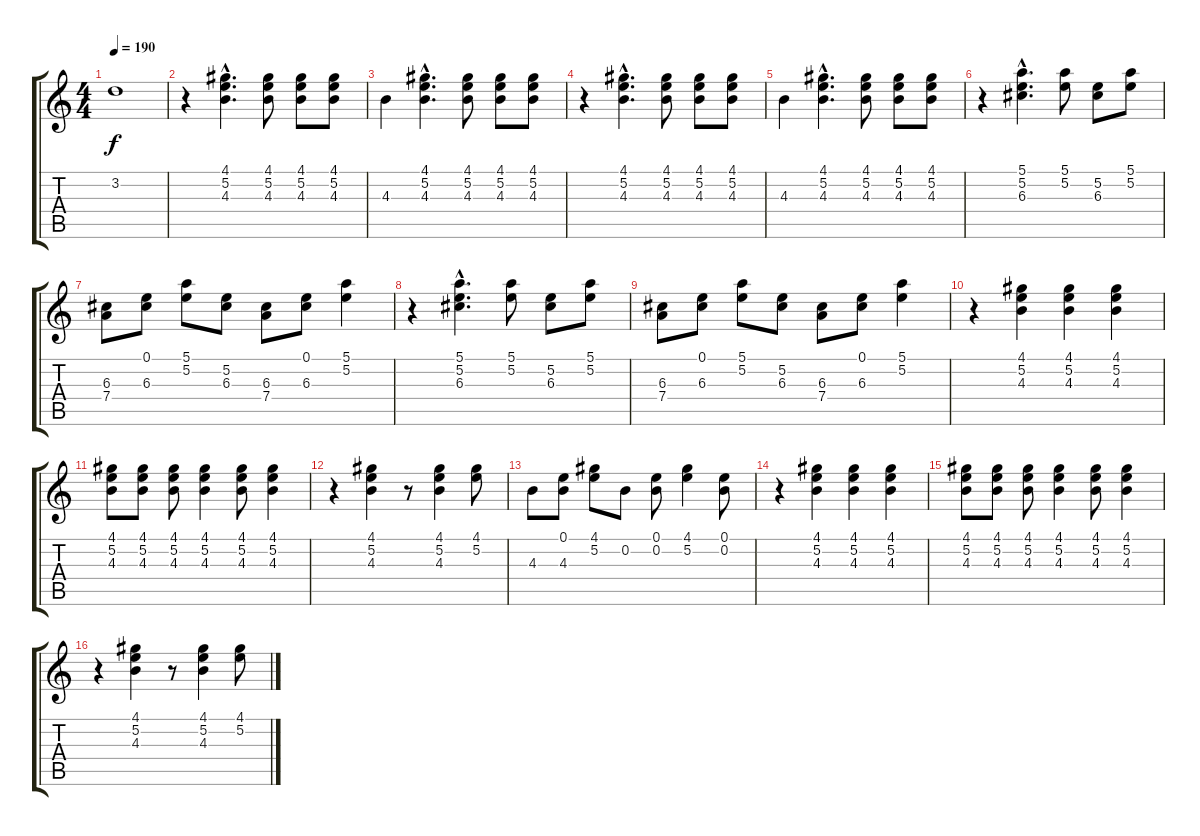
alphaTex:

\track "" {instrument overdrivenguitar}
\staff {score tabs}
\tuning (E4 B3 G3 D3 A2 E2) {hide}
\ts (4 4)
\tempo 190
\clef g2
\ks c
3.2.1{dy f} |
r.4 (4.1{hac} 5.2{hac} 4.3{hac}).4{d} (4.1 5.2 4.3).8 (4.1 5.2 4.3).8 (4.1 5.2 4.3).8 |
4.3.4 (4.1{hac} 5.2{hac} 4.3{hac}).4{d} (4.1 5.2 4.3).8 (4.1 5.2 4.3).8 (4.1 5.2 4.3).8 |
r.4 (4.1{hac} 5.2{hac} 4.3{hac}).4{d} (4.1 5.2 4.3).8 (4.1 5.2 4.3).8 (4.1 5.2 4.3).8 |
4.3.4 (4.1{hac} 5.2{hac} 4.3{hac}).4{d} (4.1 5.2 4.3).8 (4.1 5.2 4.3).8 (4.1 5.2 4.3).8 |
r.4 (5.1{hac} 5.2{hac} 6.3{hac}).4{d} (5.1 5.2).8 (5.2 6.3).8 (5.1 5.2).8 |
(6.3 7.4).8 (0.1 6.3).8 (5.1 5.2).8 (5.2 6.3).8 (6.3 7.4).8 (0.1 6.3).8 (5.1 5.2).4 |
r.4 (5.1{hac} 5.2{hac} 6.3{hac}).4{d} (5.1 5.2).8 (5.2 6.3).8 (5.1 5.2).8 |
(6.3 7.4).8 (0.1 6.3).8 (5.1 5.2).8 (5.2 6.3).8 (6.3 7.4).8 (0.1 6.3).8 (5.1 5.2).4 |
r.4 (4.1 5.2 4.3).4 (4.1 5.2 4.3).4 (4.1 5.2 4.3).4 |
(4.1 5.2 4.3).8 (4.1 5.2 4.3).8 (4.1 5.2 4.3).8 (4.1 5.2 4.3).4 (4.1 5.2 4.3).8 (4.1 5.2 4.3).4 |
r.4 (4.1 5.2 4.3).4 r.8 (4.1 5.2 4.3).4 (4.1 5.2).8 |
4.3.8 (0.1 4.3).8 (4.1 5.2).8 0.2.8 (0.1 0.2).8 (4.1 5.2).4 (0.1 0.2).8 |
r.4 (4.1 5.2 4.3).4 (4.1 5.2 4.3).4 (4.1 5.2 4.3).4 |
(4.1 5.2 4.3).8 (4.1 5.2 4.3).8 (4.1 5.2 4.3).8 (4.1 5.2 4.3).4 (4.1 5.2 4.3).8 (4.1 5.2 4.3).4 |
r.4 (4.1 5.2 4.3).4 r.8 (4.1 5.2 4.3).4 (4.1 5.2).8
